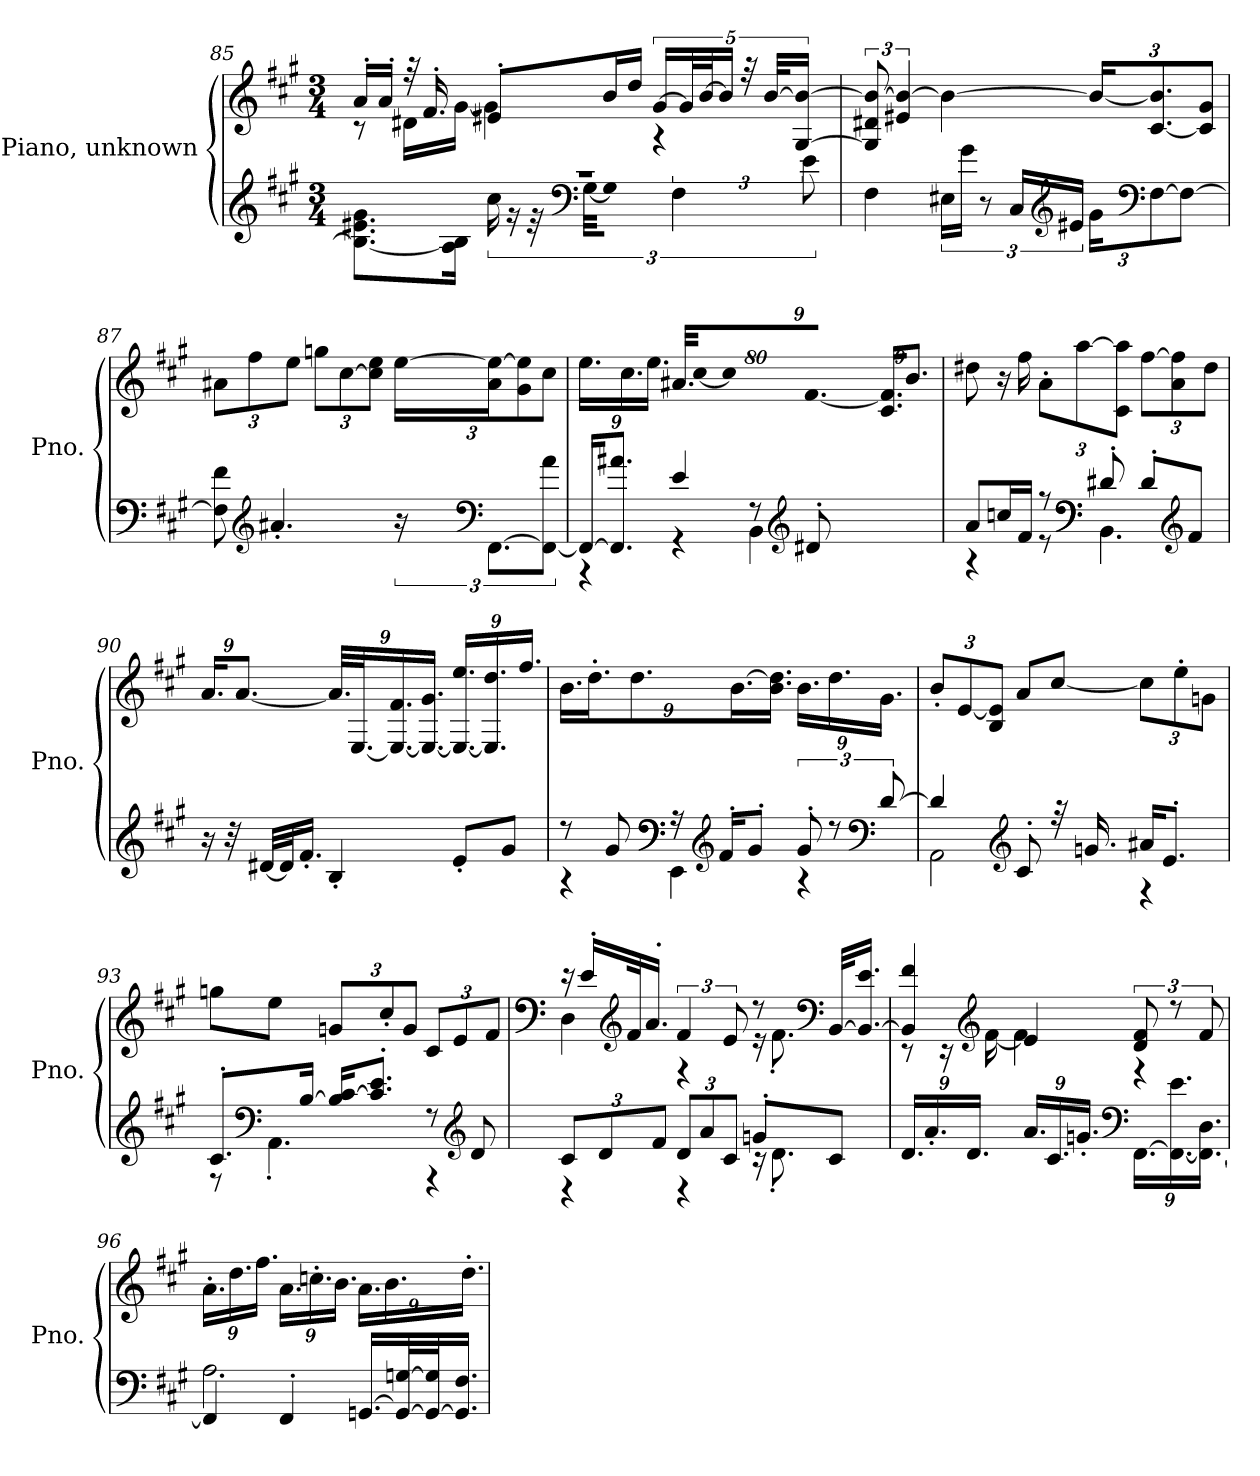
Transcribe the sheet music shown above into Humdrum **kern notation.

**kern	**kern
*part1	*part1
*staff2	*staff1
*I"Piano, unknown	*
*I'Pno.	*
!!LO:LB:g=z
*clefG2	*clefG2
*k[f#c#g#]	*k[f#c#g#]
*M3/4	*M3/4
=85	=85
*^	*^
2.r	8.B\_ 8.e#X\ 8.g#\L	16a'/LL	8r
.	.	16a'/JJ	.
.	.	32r	16d#X\LL
.	.	16.f#'/	.
.	16A\ 16B\]Jk	.	[16g#\JJ
.	24cc#\	8e#X'/L	4g#\]
.	24r	.	.
.	48r	.	.
*clefF4	*	*	*
.	[48G#\KKL	.	.
.	8G#\J]	16b/L	.
.	.	16dd/JJ	.
.	6F#\	[20g#/LL	4r
.	.	40g#/L]	.
.	.	[40b/J	.
.	.	20b/JJ]	.
.	.	40r	.
.	12e#\	.	.
.	.	[40b/KLL	.
.	.	[20G#/ 20b/_JJ	.
*v	*v	*	*
*	*v	*v
=86	=86
4F#\	12G#/] 12d#X/ 12b/_
.	6e#X/ 6b/_
24E#X\LL	4b\_
24g#\JJ	.
12r	.
24C#/LL	.
*clefG2	*
24e#X/JJ	.
*Xbrackettup	*Xbrackettup
24g#\KL	24b/KL_
*clefF4	*
[12F#\	[12.c#/ 12.b/]
8F#\J_	.
.	12c#/] 12g#/J
!!LO:PB:g=z
=87	=87
8F#\] 8f#\	12a#X\L
.	12ff#\
*clefG2	*
4.a#X'/	.
.	12ee\J
.	12ggn\L
.	[12cc#\
.	12cc#\] 12ee\J
*brackettup	*
24r	[24ee\LL
*clefF4	*
[12.FF#\L	24a#\ 24ee\_J
.	12g#\ 12ee\]
12FF#\_ 12a#\J	12cc#\J
=88	=88
*^	*
16FF#/KL_	4r	18.ee\LL
8.FF#/] 8.a#X/J	.	.
.	.	18.cc#\
.	.	18.ee\JJ
4e/	4r	36.a#X/KKL
!	!	!LO:N:vis=8
.	.	[640%71cc#/
!	!	!LO:N:vis=64
.	.	640%9cc#/KKL]
.	.	[18.f#/JJ
8r	4BB\	18.c#/ 18.f#/]KL
.	.	9.b/J
*clefG2	*	*
8d#X'/	.	.
!!LO:LB:g=z
=89	=89	=89
8a/L	4r	8dd#X\
16ccn/L	.	16r
16f#/JJ	.	16ff#\
8r	8r	12a'\L
.	.	[12aa\
*clefF4	*	*
8d#X'/	4.BB\	.
.	.	12c#\ 12aa\]J
8d#'/L	.	[12ff#\L
.	.	12a\ 12ff#\]
*clefG2	*	*
8f#/J	.	.
.	.	12dd#\J
*v	*v	*
=90	=90
16r	18.a/KL
32r	.
.	[9.a/J
[32d#X/LLL	.
32d#/J]	.
16.f#'/JJ	.
4B'/	36.a/LLL]
.	[36.E/J
.	18.E/_ 18.f#/
.	18.E/_ 18.g#/JJ
8e'/L	18.E/_ 18.ee/LL
.	18.E/] 18.dd/
8g#/J	.
.	18.ff#/JJ
!!LO:LB:g=z
=91	=91
*^	*
8r	4r	18.b\LL
.	.	18.dd'\J
8g#/	.	.
.	.	9.dd\
*clefF4	*	*
16r	4EE\	.
*clefG2	*	*
16f#'/KL	.	.
.	.	[18.b\L
8g#'/J	.	.
.	.	18.b\] 18.dd\JJ
12g#'/	4r	18.b\LL
12r	.	18.dd\
*clefF4	*	*
[12d/	.	18.g#\JJ
=92	=92	=92
4d/]	2AA\	12b'/L
.	.	[12e/
.	.	12B/ 12e/]J
*clefG2	*	*
8c#'/	.	8a/L
32r	.	[8cc#/J
16.gn/	.	.
16a#X/KL	4r	12cc#\L]
8.e'/J	.	.
.	.	12ee'\
.	.	12gn\J
!!LO:LB:g=z
=93	=93	=93
8.c#'/L	8r	8ggn\L
*clefF4	*	*
.	4.AA'\	8ee\J
[16B/Jk	.	.
16B/] [16c#/KL	.	12gn/L
8.c#/]' 8.e/'J	.	.
.	.	12cc#'/
.	.	12g/J
8r	4r	12c#/L
.	.	12e/
*clefG2	*	*
8d/	.	.
.	.	12f#/J
=94	=94	=94
*	*	*clefF4
*Xbrackettup	*	*
*	*	*^
12c#/L	4r	16r	4D\
.	.	16e'/LL	.
12d/	.	.	.
*	*	*clefG2	*
.	.	32f#/K	.
.	.	16.a'/JJ	.
12f#/J	.	.	.
*	*	*brackettup	*
12d/L	4r	6f#/	4r
12a/	.	.	.
12c#/J	.	12e/	.
8gn'/L	16r	8r	16r
.	8.d'\	.	8.f#'\
*	*	*clefF4	*
8c#/J	.	[32BB/KLL	.
.	.	16.BB/_ 16.e/JJ	.
*v	*v	*	*
!!LO:LB:g=z	!!
=95	=95	=95
18.d/LL	4BB/] 4f#/	8r
18.a'/	.	.
.	.	16r
18.d/JJ	.	.
*	*clefG2	*
.	.	[16f#\
18.a/LL	4e/	4f#\]
18.c#/	.	.
18.gn'/JJ	.	.
*clefF4	*	*
[18.FF#\LL	12d/ 12f#/	4r
18.FF#\_ 18.e\	12r	.
18.FF#\_ 18.D\JJ	12f#/	.
*	*v	*v
=96	=96
*^	*
*	*	*Xbrackettup
4FF#/]	2.A\	18.a'\LL
.	.	18.dd\
.	.	18.ff#\JJ
4FF#'/	.	18.a\LL
.	.	18.ccn'\
.	.	18.b\JJ
[16.GGn/LL	.	18.a\LL
.	.	18.b\
32GG/_ [32Gn/L	.	.
32GG/_ 32G/]J	.	.
16.GG/] 16.F#/JJ	.	.
.	.	18.dd'\JJ
*v	*v	*
=	=
*-	*-
